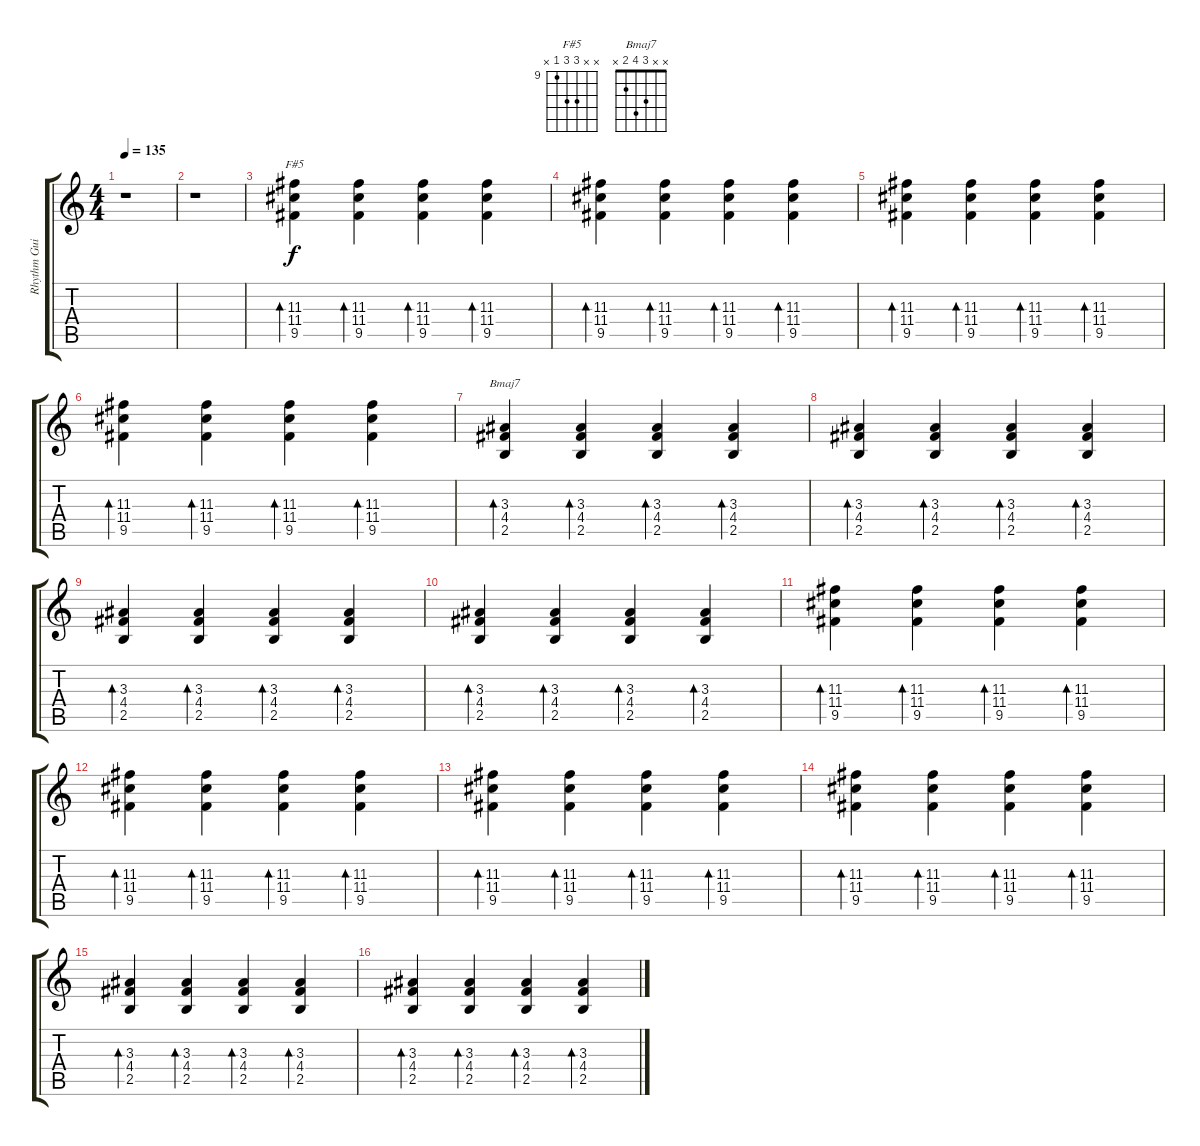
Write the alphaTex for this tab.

\track ("Rhythm Guitar" "Rhythm Gui") {instrument distortionguitar}
\staff {score tabs}
\tuning (E4 B3 G3 D3 A2 E2) {hide}
\chord ("F#5" x x 11 11 9 x) {firstfret 9}
\chord ("Bmaj7" x x 3 4 2 x)
\ts (4 4)
\tempo 135
\clef g2
\ks c
r.1{dy f instrument distortionguitar} |
r.1 |
(11.3 11.4 9.5).4{bd 30 ch "F#5"} (11.3 11.4 9.5).4{bd 30} (11.3 11.4 9.5).4{bd 30} (11.3 11.4 9.5).4{bd 30} |
(11.3 11.4 9.5).4{bd 30} (11.3 11.4 9.5).4{bd 30} (11.3 11.4 9.5).4{bd 30} (11.3 11.4 9.5).4{bd 30} |
(11.3 11.4 9.5).4{bd 30} (11.3 11.4 9.5).4{bd 30} (11.3 11.4 9.5).4{bd 30} (11.3 11.4 9.5).4{bd 30} |
(11.3 11.4 9.5).4{bd 30} (11.3 11.4 9.5).4{bd 30} (11.3 11.4 9.5).4{bd 30} (11.3 11.4 9.5).4{bd 30} |
(3.3 4.4 2.5).4{bd 30 ch "Bmaj7"} (3.3 4.4 2.5).4{bd 30} (3.3 4.4 2.5).4{bd 30} (3.3 4.4 2.5).4{bd 30} |
(3.3 4.4 2.5).4{bd 30} (3.3 4.4 2.5).4{bd 30} (3.3 4.4 2.5).4{bd 30} (3.3 4.4 2.5).4{bd 30} |
(3.3 4.4 2.5).4{bd 30} (3.3 4.4 2.5).4{bd 30} (3.3 4.4 2.5).4{bd 30} (3.3 4.4 2.5).4{bd 30} |
(3.3 4.4 2.5).4{bd 30} (3.3 4.4 2.5).4{bd 30} (3.3 4.4 2.5).4{bd 30} (3.3 4.4 2.5).4{bd 30} |
(11.3 11.4 9.5).4{bd 30} (11.3 11.4 9.5).4{bd 30} (11.3 11.4 9.5).4{bd 30} (11.3 11.4 9.5).4{bd 30} |
(11.3 11.4 9.5).4{bd 30} (11.3 11.4 9.5).4{bd 30} (11.3 11.4 9.5).4{bd 30} (11.3 11.4 9.5).4{bd 30} |
(11.3 11.4 9.5).4{bd 30} (11.3 11.4 9.5).4{bd 30} (11.3 11.4 9.5).4{bd 30} (11.3 11.4 9.5).4{bd 30} |
(11.3 11.4 9.5).4{bd 30} (11.3 11.4 9.5).4{bd 30} (11.3 11.4 9.5).4{bd 30} (11.3 11.4 9.5).4{bd 30} |
(3.3 4.4 2.5).4{bd 30} (3.3 4.4 2.5).4{bd 30} (3.3 4.4 2.5).4{bd 30} (3.3 4.4 2.5).4{bd 30} |
(3.3 4.4 2.5).4{bd 30} (3.3 4.4 2.5).4{bd 30} (3.3 4.4 2.5).4{bd 30} (3.3 4.4 2.5).4{bd 30}
